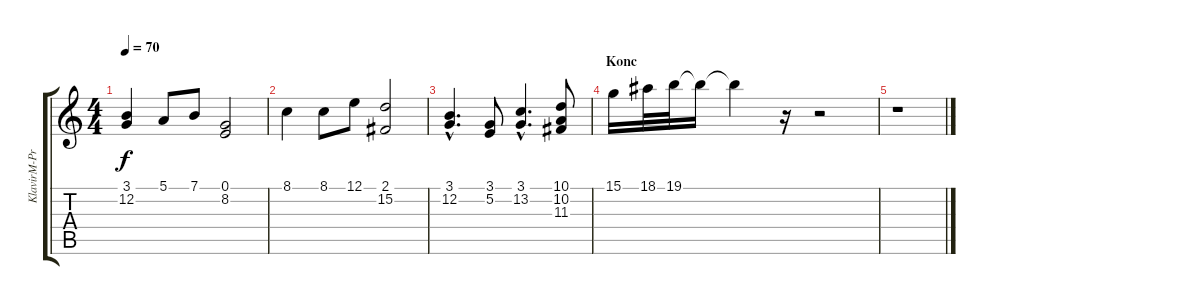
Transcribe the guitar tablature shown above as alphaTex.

\track ("KlavirM-Primoz" "KlavirM-Pr") {instrument brightacousticpiano}
\staff {score tabs}
\tuning (E4 B3 G3 D3 A2 E2) {hide}
\ts (4 4)
\tempo 70
\clef g2
\ks c
(3.1 12.2).4{dy f} 5.1.8 7.1.8 (0.1 8.2).2 |
8.1.4 8.1.8 12.1.8 (2.1 15.2).2 |
(3.1{hac} 12.2{hac}).4{d} (3.1 5.2).8 (3.1{hac} 13.2{hac}).4{d} (10.1 10.2 11.3).8 |
\section ("" "Konc")
15.1.16 18.1.32 19.1.32 19.1{t}.16 19.1{t}.4 r.16 r.2 |
r.1
